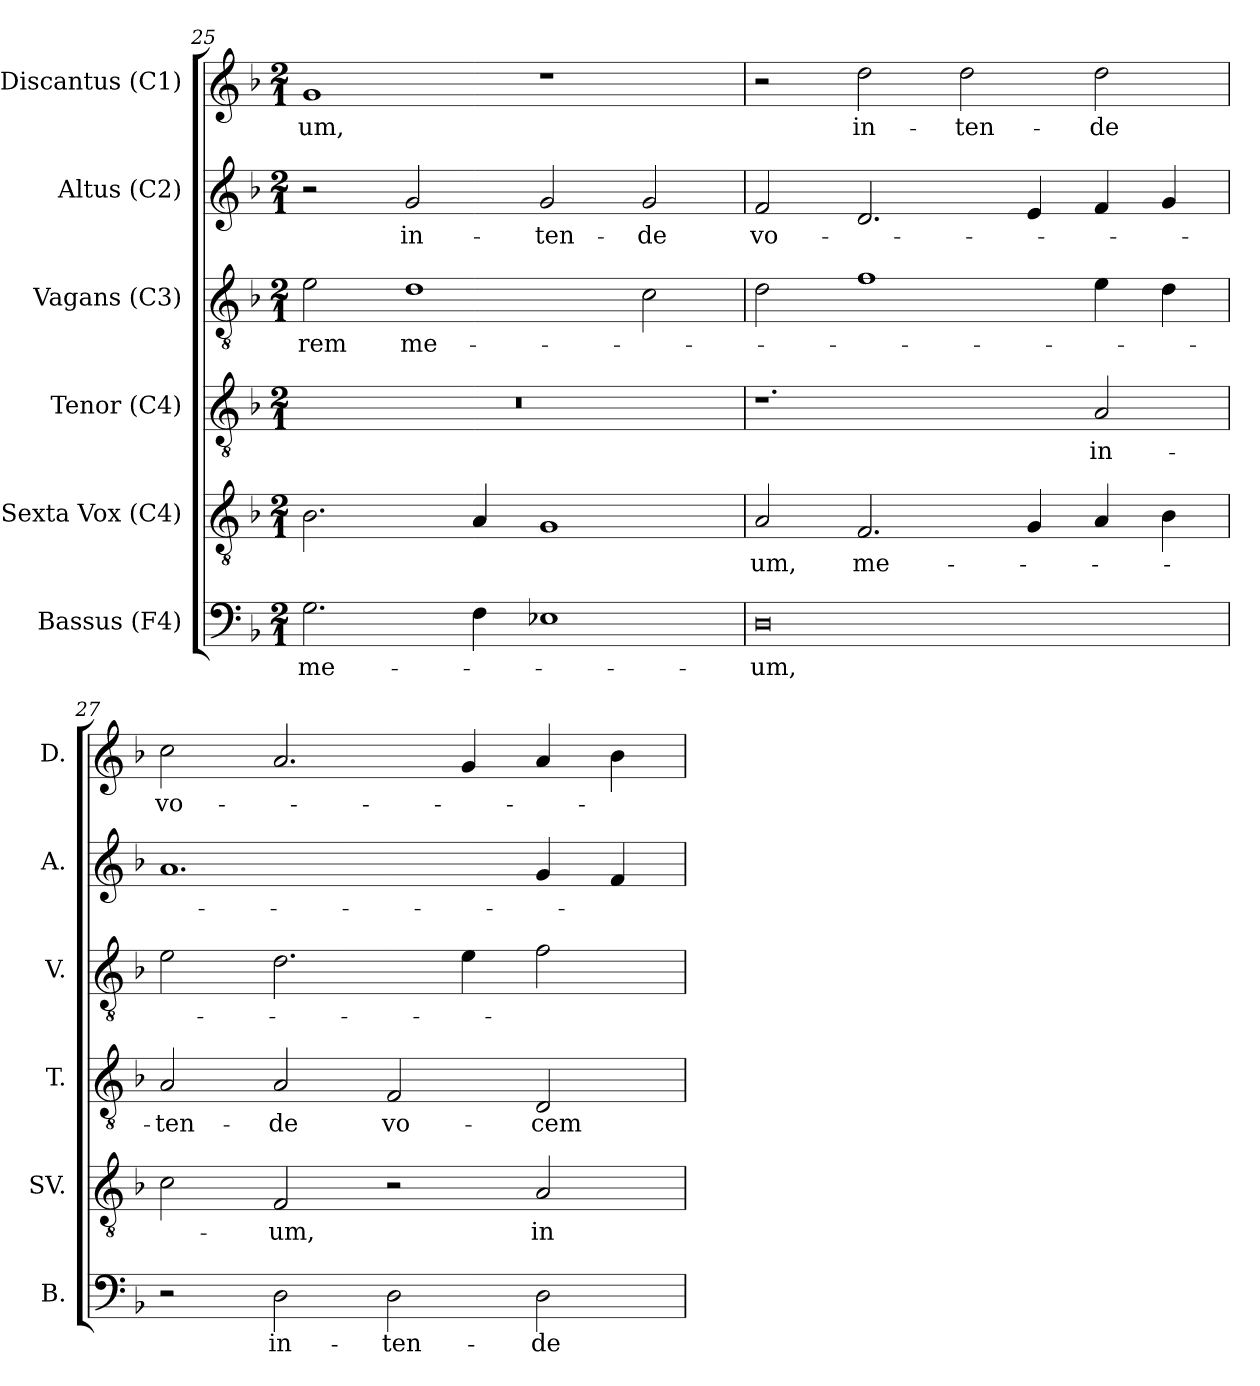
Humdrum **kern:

**kern	**text	**kern	**text	**kern	**text	**kern	**text	**kern	**text	**kern	**text
*part6	*part6	*part5	*part5	*part4	*part4	*part3	*part3	*part2	*part2	*part1	*part1
*staff6	*staff6	*staff5	*staff5	*staff4	*staff4	*staff3	*staff3	*staff2	*staff2	*staff1	*staff1
*I"Bassus (F4)	*	*I"Sexta Vox (C4)	*	*I"Tenor (C4)	*	*I"Vagans (C3)	*	*I"Altus (C2)	*	*I"Discantus (C1)	*
*I'B.	*	*I'SV.	*	*I'T.	*	*I'V.	*	*I'A.	*	*I'D.	*
*clefF4	*	*clefGv2	*	*clefGv2	*	*clefGv2	*	*clefG2	*	*clefG2	*
*	*	*	*	*	*	*ITrd7c12	*	*ITrd7c12	*	*	*
*k[b-]	*	*k[b-]	*	*k[b-]	*	*k[b-]	*	*k[b-]	*	*k[b-]	*
*F:	*	*F:	*	*F:	*	*F:	*	*F:	*	*F:	*
*M2/1	*	*M2/1	*	*M2/1	*	*M2/1	*	*M2/1	*	*M2/1	*
=25	=25	=25	=25	=25	=25	=25	=25	=25	=25	=25	=25
!	!LO:LY:b:color=#000000	!	!	!LO:N:vis=1	!	!	!	!	!	!	!
!	!	!	!	!	!	!	!LO:LY:b:color=#000000	!	!	!	!
!	!	!	!	!	!	!	!	!	!	!	!LO:LY:b:color=#000000
2.Gi\	me-	2.B-i\	.	0r	.	2Ei\	-rem	2r	.	1gi	-um,
!	!	!	!	!	!	!	!LO:LY:b:color=#000000	!	!	!	!
!	!	!	!	!	!	!	!	!	!LO:LY:b:color=#000000	!	!
.	.	.	.	.	.	1Di	me-	2Gi/	in-	.	.
4Fi\	.	4Ai/	.	.	.	.	.	.	.	.	.
!	!	!	!	!	!	!	!	!	!LO:LY:b:color=#000000	!	!
1E-i	.	1Gi	.	.	.	.	.	2Gi/	-ten-	1r	.
!	!	!	!	!	!	!	!	!	!LO:LY:b:color=#000000	!	!
.	.	.	.	.	.	2Ci\	.	2Gi/	-de	.	.
!!LO:PB:g=z
=26	=26	=26	=26	=26	=26	=26	=26	=26	=26	=26	=26
!	!LO:LY:b:color=#000000	!	!	!	!	!	!	!	!	!	!
!	!	!	!LO:LY:b:color=#000000	!	!	!	!	!	!	!	!
!	!	!	!	!	!	!	!	!	!LO:LY:b:color=#000000	!	!
0Di	-um,	2Ai/	-um,	1.r	.	2Di\	.	2Fi/	vo-	2r	.
!	!	!	!LO:LY:b:color=#000000	!	!	!	!	!	!	!	!
!	!	!	!	!	!	!	!	!	!	!	!LO:LY:b:color=#000000
.	.	2.Fi/	me-	.	.	1Fi	.	2.Di/	.	2ddi\	in-
!	!	!	!	!	!	!	!	!	!	!	!LO:LY:b:color=#000000
.	.	.	.	.	.	.	.	.	.	2ddi\	-ten-
.	.	4Gi/	.	.	.	.	.	4Ei/	.	.	.
!	!	!	!	!	!LO:LY:b:color=#000000	!	!	!	!	!	!
!	!	!	!	!	!	!	!	!	!	!	!LO:LY:b:color=#000000
.	.	4Ai/	.	2Ai/	in-	4Ei\	.	4Fi/	.	2ddi\	-de
.	.	4B-i\	.	.	.	4Di\	.	4Gi/	.	.	.
=27	=27	=27	=27	=27	=27	=27	=27	=27	=27	=27	=27
!	!	!	!	!	!LO:LY:b:color=#000000	!	!	!	!	!	!
!	!	!	!	!	!	!	!	!	!	!	!LO:LY:b:color=#000000
2r	.	2ci\	.	2Ai/	-ten-	2Ei\	.	1.Ai	.	2cci\	vo-
!	!LO:LY:b:color=#000000	!	!	!	!	!	!	!	!	!	!
!	!	!	!LO:LY:b:color=#000000	!	!	!	!	!	!	!	!
!	!	!	!	!	!LO:LY:b:color=#000000	!	!	!	!	!	!
2Di\	in-	2Fi/	-um,	2Ai/	-de	2.Di\	.	.	.	2.ai/	.
!	!LO:LY:b:color=#000000	!	!	!	!	!	!	!	!	!	!
!	!	!	!	!	!LO:LY:b:color=#000000	!	!	!	!	!	!
2Di\	-ten-	2r	.	2Fi/	vo-	.	.	.	.	.	.
.	.	.	.	.	.	4Ei\	.	.	.	4gi/	.
!	!LO:LY:b:color=#000000	!	!	!	!	!	!	!	!	!	!
!	!	!	!LO:LY:b:color=#000000	!	!	!	!	!	!	!	!
!	!	!	!	!	!LO:LY:b:color=#000000	!	!	!	!	!	!
2Di\	-de	2Ai/	in-	2Di/	-cem	2Fi\	.	4Gi/	.	4ai/	.
.	.	.	.	.	.	.	.	4Fi/	.	4b-i\	.
=	=	=	=	=	=	=	=	=	=	=	=
*-	*-	*-	*-	*-	*-	*-	*-	*-	*-	*-	*-
